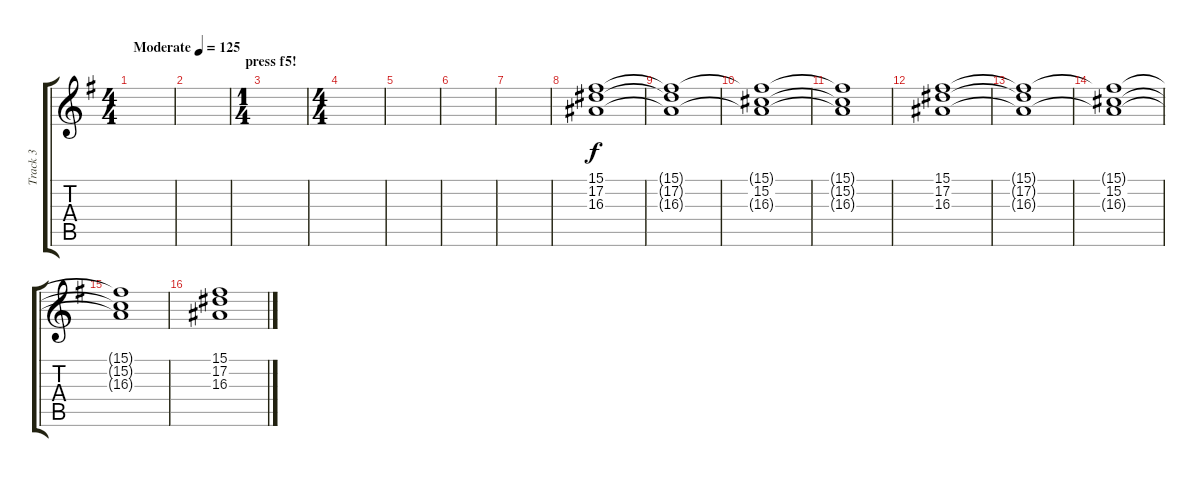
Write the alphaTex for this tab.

\track ("Track 3" "Track 3") {instrument tremolostrings}
\staff {score tabs}
\tuning (Eb4 Bb3 Gb3 Db3 Ab2 Eb2) {hide}
\ts (4 4)
\section ("" "                                press f5!")
\tempo (125 "Moderate")
\clef g2
\ks eminor
|
|
\ts (1 4)
|
\ts (4 4)
|
|
|
|
(15.1 17.2 16.3).1 |
(15.1{t} 17.2{t} 16.3{t}).1 |
(15.1{t} 15.2 16.3{t}).1 |
(15.1{t} 15.2{t} 16.3{t}).1 |
(15.1 17.2 16.3).1 |
(15.1{t} 17.2{t} 16.3{t}).1 |
(15.1{t} 15.2 16.3{t}).1 |
(15.1{t} 15.2{t} 16.3{t}).1 |
(15.1 17.2 16.3).1
